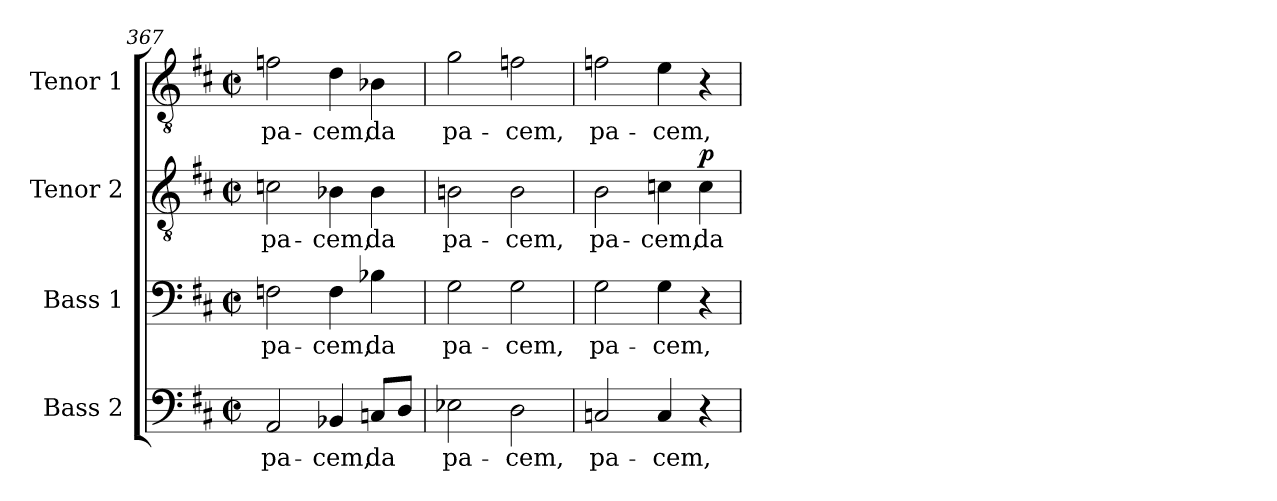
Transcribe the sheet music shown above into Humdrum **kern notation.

**kern	**text	**kern	**text	**kern	**text	**dynam	**kern	**text
*part4	*part4	*part3	*part3	*part2	*part2	*part2	*part1	*part1
*staff4	*staff4	*staff3	*staff3	*staff2	*staff2	*staff2	*staff1	*staff1
*I"Bass 2	*	*I"Bass 1	*	*I"Tenor 2	*	*	*I"Tenor 1	*
*I'B. 2	*	*I'B. 1	*	*I'T. 2	*	*	*I'T. 1	*
*clefF4	*	*clefF4	*	*clefGv2	*	*	*clefGv2	*
*k[f#c#]	*	*k[f#c#]	*	*k[f#c#]	*	*	*k[f#c#]	*
*D:	*	*D:	*	*D:	*	*	*D:	*
*M2/2	*	*M2/2	*	*M2/2	*	*	*M2/2	*
*met(c|)	*	*met(c|)	*	*met(c|)	*	*	*met(c|)	*
=367	=367	=367	=367	=367	=367	=367	=367	=367
!	!LO:LY:b	!	!LO:LY:b	!	!LO:LY:b	!	!	!LO:LY:b
2AA/	pa-	2Fn\	pa-	2cn\	pa-	.	2fn\	pa-
!	!LO:LY:b	!	!LO:LY:b	!	!LO:LY:b	!	!	!LO:LY:b
4BB-X/	-cem,	4F\	-cem,	4B-X\	-cem,	.	4d\	-cem,
!	!LO:LY:b	!	!LO:LY:b	!	!LO:LY:b	!	!	!LO:LY:b
8Cn/L	da	4B-X\	da	4B-\	da	.	4B-X\	da
8D/J	.	.	.	.	.	.	.	.
=368	=368	=368	=368	=368	=368	=368	=368	=368
!	!LO:LY:b	!	!LO:LY:b	!	!LO:LY:b	!	!	!LO:LY:b
2E-X\	pa-	2G\	pa-	2Bn\	pa-	.	2g\	pa-
!	!LO:LY:b	!	!LO:LY:b	!	!LO:LY:b	!	!	!LO:LY:b
2D\	-cem,	2G\	-cem,	2B\	-cem,	.	2fn\	-cem,
=369	=369	=369	=369	=369	=369	=369	=369	=369
!	!LO:LY:b	!	!LO:LY:b	!	!LO:LY:b	!	!	!LO:LY:b
2Cn/	pa-	2G\	pa-	2B\	pa-	.	2fn\	pa-
!	!LO:LY:b	!	!LO:LY:b	!	!LO:LY:b	!	!	!LO:LY:b
4C/	-cem,	4G\	-cem,	4cn\	-cem,	.	4e\	-cem,
!	!	!	!	!	!LO:LY:b	!LO:DY:a	!	!
4r	.	4r	.	4c\	da	p	4r	.
=	=	=	=	=	=	=	=	=
*-	*-	*-	*-	*-	*-	*-	*-	*-
